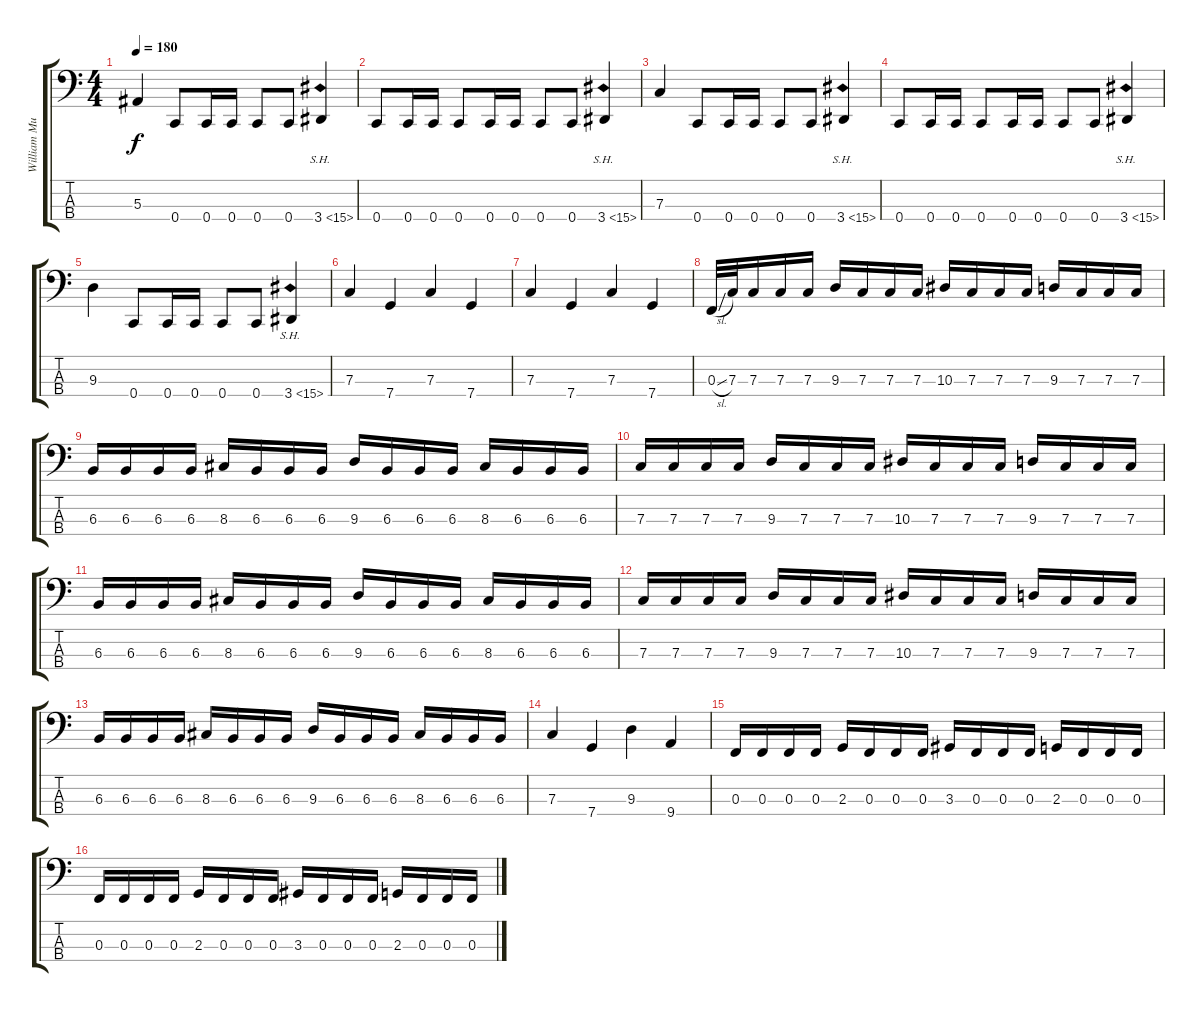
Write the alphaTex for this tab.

\track ("William Murderface" "William Mu") {instrument electricbasspick}
\staff {score tabs}
\tuning (Eb2 Bb1 F1 C1) {hide}
\ts (4 4)
\tempo 180
\clef f4
\ks c
5.3.4{dy f instrument electricbasspick} 0.4.8 0.4.16 0.4.16 0.4.8 0.4.8 3.4{sh 12}.4 |
0.4.8 0.4.16 0.4.16 0.4.8 0.4.16 0.4.16 0.4.8 0.4.8 3.4{sh 12}.4 |
7.3.4 0.4.8 0.4.16 0.4.16 0.4.8 0.4.8 3.4{sh 12}.4 |
0.4.8 0.4.16 0.4.16 0.4.8 0.4.16 0.4.16 0.4.8 0.4.8 3.4{sh 12}.4 |
9.3.4 0.4.8 0.4.16 0.4.16 0.4.8 0.4.8 3.4{sh 12}.4 |
7.3.4 7.4.4 7.3.4 7.4.4 |
7.3.4 7.4.4 7.3.4 7.4.4 |
0.3{sl}.32 7.3.32 7.3.16 7.3.16 7.3.16 9.3.16 7.3.16 7.3.16 7.3.16 10.3.16 7.3.16 7.3.16 7.3.16 9.3.16 7.3.16 7.3.16 7.3.16 |
6.3.16 6.3.16 6.3.16 6.3.16 8.3.16 6.3.16 6.3.16 6.3.16 9.3.16 6.3.16 6.3.16 6.3.16 8.3.16 6.3.16 6.3.16 6.3.16 |
7.3.16 7.3.16 7.3.16 7.3.16 9.3.16 7.3.16 7.3.16 7.3.16 10.3.16 7.3.16 7.3.16 7.3.16 9.3.16 7.3.16 7.3.16 7.3.16 |
6.3.16 6.3.16 6.3.16 6.3.16 8.3.16 6.3.16 6.3.16 6.3.16 9.3.16 6.3.16 6.3.16 6.3.16 8.3.16 6.3.16 6.3.16 6.3.16 |
7.3.16 7.3.16 7.3.16 7.3.16 9.3.16 7.3.16 7.3.16 7.3.16 10.3.16 7.3.16 7.3.16 7.3.16 9.3.16 7.3.16 7.3.16 7.3.16 |
6.3.16 6.3.16 6.3.16 6.3.16 8.3.16 6.3.16 6.3.16 6.3.16 9.3.16 6.3.16 6.3.16 6.3.16 8.3.16 6.3.16 6.3.16 6.3.16 |
7.3.4 7.4.4 9.3.4 9.4.4 |
0.3.16 0.3.16 0.3.16 0.3.16 2.3.16 0.3.16 0.3.16 0.3.16 3.3.16 0.3.16 0.3.16 0.3.16 2.3.16 0.3.16 0.3.16 0.3.16 |
0.3.16 0.3.16 0.3.16 0.3.16 2.3.16 0.3.16 0.3.16 0.3.16 3.3.16 0.3.16 0.3.16 0.3.16 2.3.16 0.3.16 0.3.16 0.3.16
